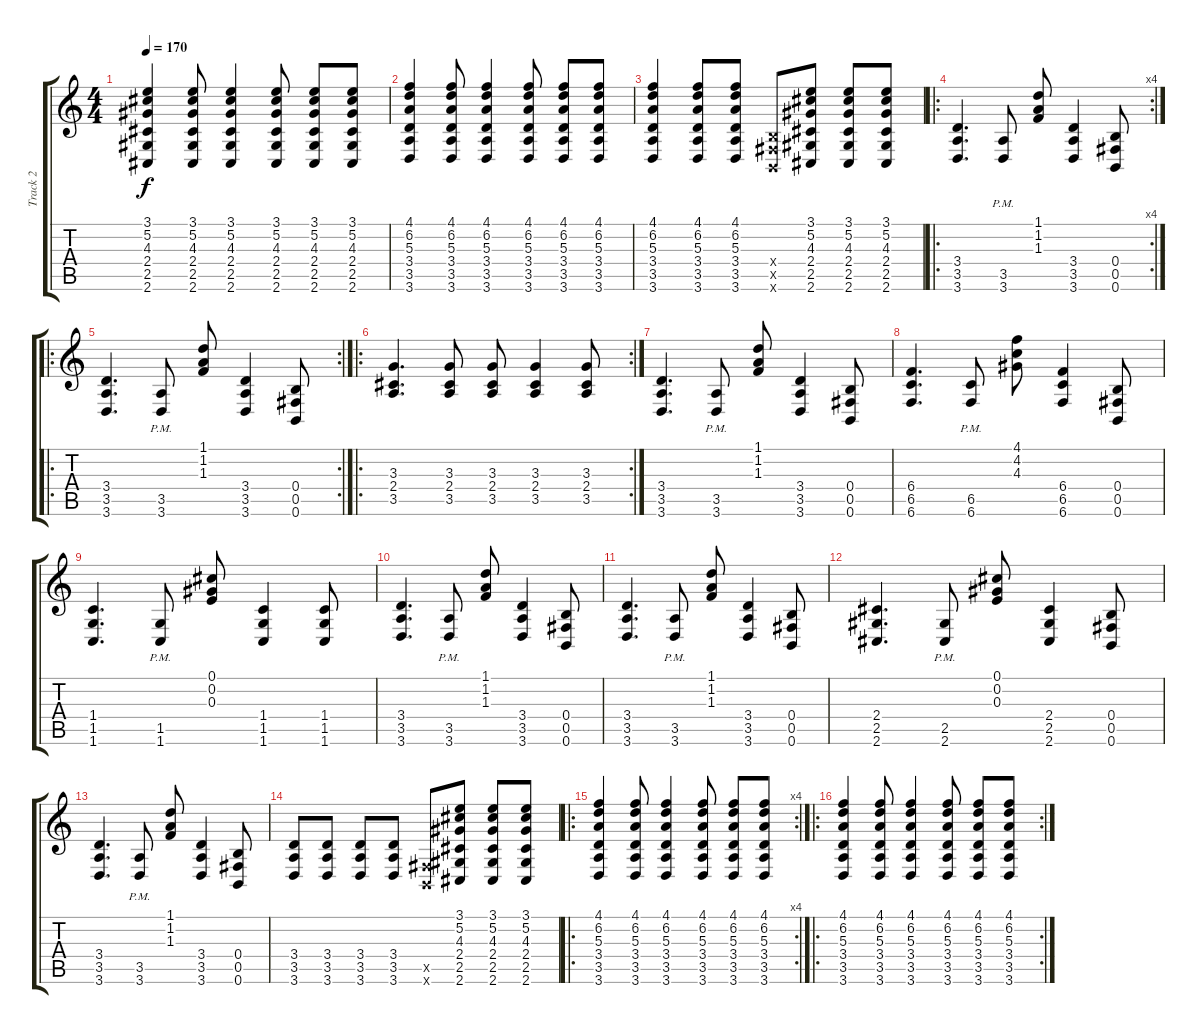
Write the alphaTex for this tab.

\track ("Track 2" "Track 2") {instrument distortionguitar}
\staff {score tabs}
\tuning (Db4 Ab3 E3 B2 Gb2 B1) {hide}
\ts (4 4)
\tempo 170
\clef g2
\ks c
(3.1 5.2 4.3 2.4 2.5 2.6).4{dy f} (3.1 5.2 4.3 2.4 2.5 2.6).8 (3.1 5.2 4.3 2.4 2.5 2.6).4 (3.1 5.2 4.3 2.4 2.5 2.6).8 (3.1 5.2 4.3 2.4 2.5 2.6).8 (3.1 5.2 4.3 2.4 2.5 2.6).8 |
(4.1 6.2 5.3 3.4 3.5 3.6).4 (4.1 6.2 5.3 3.4 3.5 3.6).8 (4.1 6.2 5.3 3.4 3.5 3.6).4 (4.1 6.2 5.3 3.4 3.5 3.6).8 (4.1 6.2 5.3 3.4 3.5 3.6).8 (4.1 6.2 5.3 3.4 3.5 3.6).8 |
(4.1 6.2 5.3 3.4 3.5 3.6).4 (4.1 6.2 5.3 3.4 3.5 3.6).8 (4.1 6.2 5.3 3.4 3.5 3.6).8 (0.4{x} 0.5{x} 0.6{x}).8 (3.1 5.2 4.3 2.4 2.5 2.6).8 (3.1 5.2 4.3 2.4 2.5 2.6).8 (3.1 5.2 4.3 2.4 2.5 2.6).8 |
\ro
\rc 4
(3.4 3.5 3.6).4{d} (3.5{pm} 3.6{pm}).8 (1.1 1.2 1.3).8 (3.4 3.5 3.6).4 (0.4 0.5 0.6).8 |
\ro
\rc 2
(3.4 3.5 3.6).4{d} (3.5{pm} 3.6{pm}).8 (1.1 1.2 1.3).8 (3.4 3.5 3.6).4 (0.4 0.5 0.6).8 |
\ro
\rc 2
(3.3 2.4 3.5).4{d} (3.3 2.4 3.5).8 (3.3 2.4 3.5).8 (3.3 2.4 3.5).4 (3.3 2.4 3.5).8 |
(3.4 3.5 3.6).4{d} (3.5{pm} 3.6{pm}).8 (1.1 1.2 1.3).8 (3.4 3.5 3.6).4 (0.4 0.5 0.6).8 |
(6.4 6.5 6.6).4{d} (6.5{pm} 6.6{pm}).8 (4.1 4.2 4.3).8 (6.4 6.5 6.6).4 (0.4 0.5 0.6).8 |
(1.4 1.5 1.6).4{d} (1.5{pm} 1.6{pm}).8 (0.1 0.2 0.3).8 (1.4 1.5 1.6).4 (1.4 1.5 1.6).8 |
(3.4 3.5 3.6).4{d} (3.5{pm} 3.6{pm}).8 (1.1 1.2 1.3).8 (3.4 3.5 3.6).4 (0.4 0.5 0.6).8 |
(3.4 3.5 3.6).4{d} (3.5{pm} 3.6{pm}).8 (1.1 1.2 1.3).8 (3.4 3.5 3.6).4 (0.4 0.5 0.6).8 |
(2.4 2.5 2.6).4{d} (2.5{pm} 2.6{pm}).8 (0.1 0.2 0.3).8 (2.4 2.5 2.6).4 (0.4 0.5 0.6).8 |
(3.4 3.5 3.6).4{d} (3.5{pm} 3.6{pm}).8 (1.1 1.2 1.3).8 (3.4 3.5 3.6).4 (0.4 0.5 0.6).8 |
(3.4 3.5 3.6).8 (3.4 3.5 3.6).8 (3.4 3.5 3.6).8 (3.4 3.5 3.6).8 (0.5{x} 0.6{x}).8 (3.1 5.2 4.3 2.4 2.5 2.6).8 (3.1 5.2 4.3 2.4 2.5 2.6).8 (3.1 5.2 4.3 2.4 2.5 2.6).8 |
\ro
\rc 4
(4.1 6.2 5.3 3.4 3.5 3.6).4 (4.1 6.2 5.3 3.4 3.5 3.6).8 (4.1 6.2 5.3 3.4 3.5 3.6).4 (4.1 6.2 5.3 3.4 3.5 3.6).8 (4.1 6.2 5.3 3.4 3.5 3.6).8 (4.1 6.2 5.3 3.4 3.5 3.6).8 |
\ro
\rc 2
(4.1 6.2 5.3 3.4 3.5 3.6).4 (4.1 6.2 5.3 3.4 3.5 3.6).8 (4.1 6.2 5.3 3.4 3.5 3.6).4 (4.1 6.2 5.3 3.4 3.5 3.6).8 (4.1 6.2 5.3 3.4 3.5 3.6).8 (4.1 6.2 5.3 3.4 3.5 3.6).8
